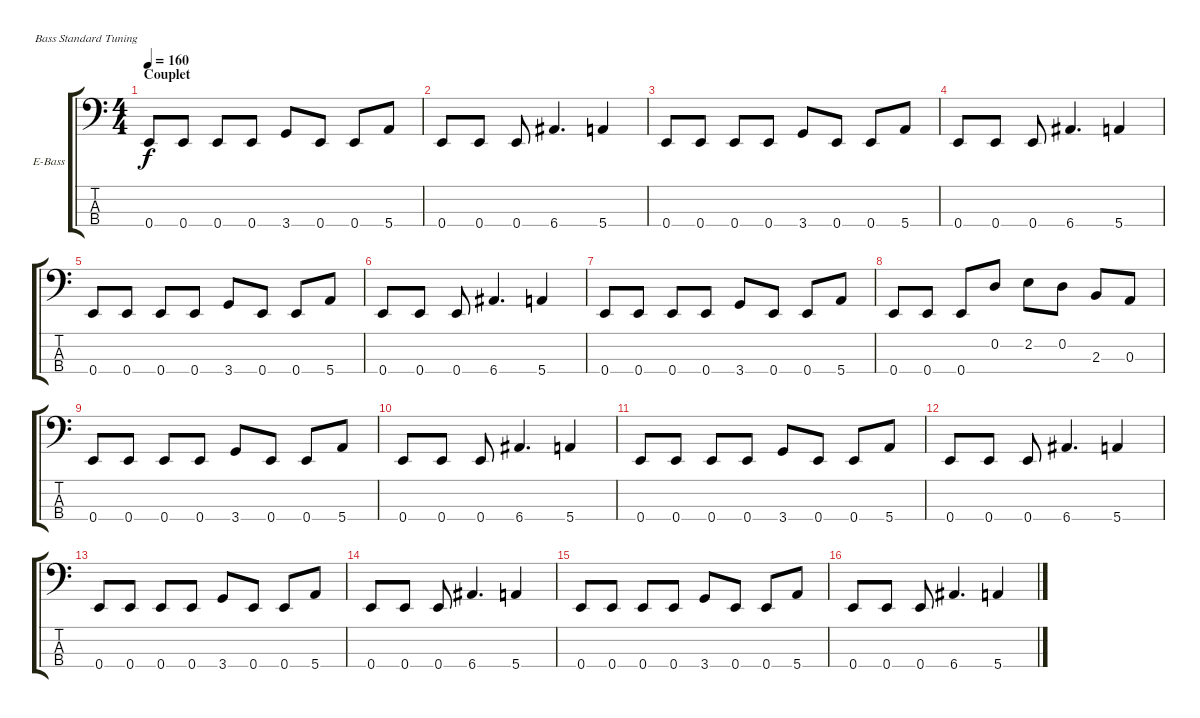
\bracketExtendMode groupsimilarinstruments
\firstSystemTrackNameOrientation horizontal
\otherSystemsTrackNameOrientation horizontal
\track ("Bass" "E-Bass") {instrument electricbassfinger}
\staff {score tabs}
\tuning (G2 D2 A1 E1)
\ts (4 4)
\section ("" "Couplet")
\tempo 160
\clef f4
\ks c
0.4.8{dy f} 0.4.8 0.4.8 0.4.8 3.4.8 0.4.8 0.4.8 5.4.8 |
0.4.8 0.4.8 0.4.8 6.4.4{d} 5.4.4 |
0.4.8 0.4.8 0.4.8 0.4.8 3.4.8 0.4.8 0.4.8 5.4.8 |
0.4.8 0.4.8 0.4.8 6.4.4{d} 5.4.4 |
0.4.8 0.4.8 0.4.8 0.4.8 3.4.8 0.4.8 0.4.8 5.4.8 |
0.4.8 0.4.8 0.4.8 6.4.4{d} 5.4.4 |
0.4.8 0.4.8 0.4.8 0.4.8 3.4.8 0.4.8 0.4.8 5.4.8 |
0.4.8 0.4.8 0.4.8 0.2.8 2.2.8 0.2.8 2.3.8 0.3.8 |
0.4.8 0.4.8 0.4.8 0.4.8 3.4.8 0.4.8 0.4.8 5.4.8 |
0.4.8 0.4.8 0.4.8 6.4.4{d} 5.4.4 |
0.4.8 0.4.8 0.4.8 0.4.8 3.4.8 0.4.8 0.4.8 5.4.8 |
0.4.8 0.4.8 0.4.8 6.4.4{d} 5.4.4 |
0.4.8 0.4.8 0.4.8 0.4.8 3.4.8 0.4.8 0.4.8 5.4.8 |
0.4.8 0.4.8 0.4.8 6.4.4{d} 5.4.4 |
0.4.8 0.4.8 0.4.8 0.4.8 3.4.8 0.4.8 0.4.8 5.4.8 |
0.4.8 0.4.8 0.4.8 6.4.4{d} 5.4.4
